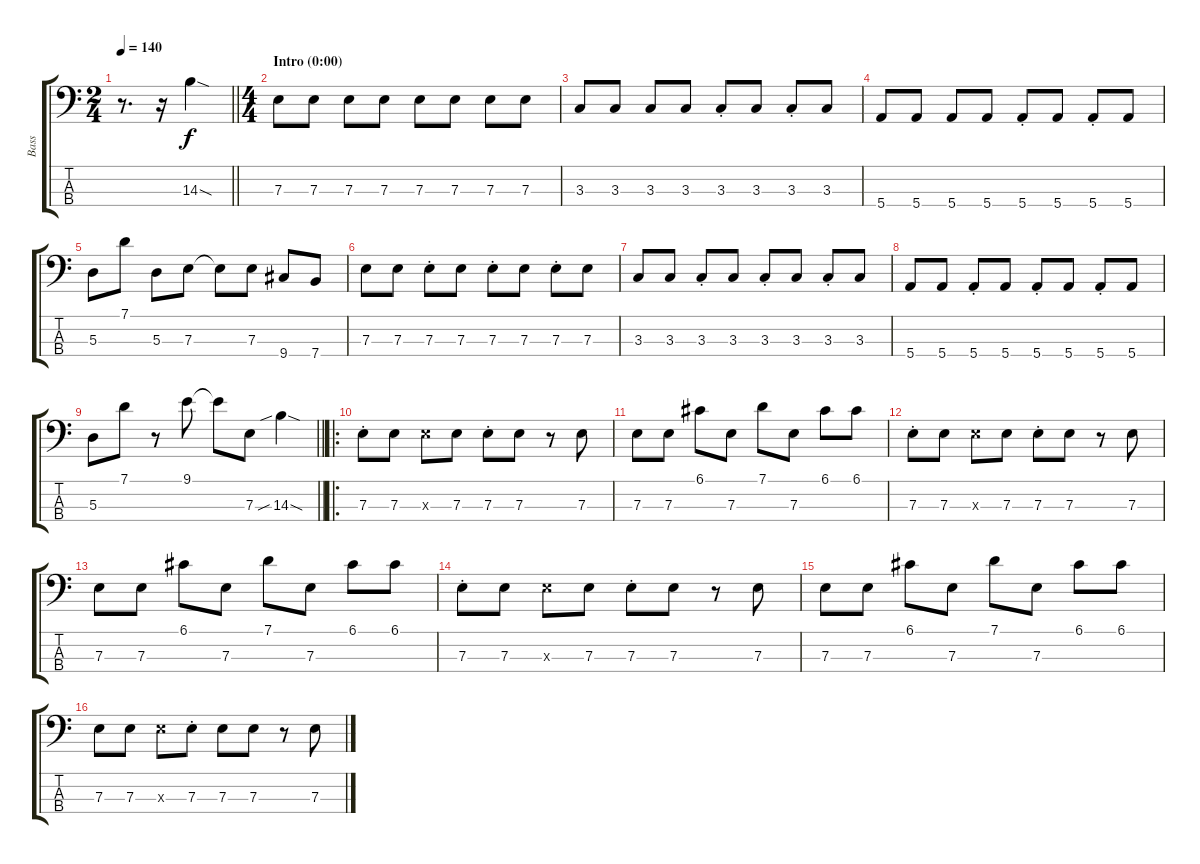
\track ("Bass" "Bass") {instrument electricbassfinger}
\staff {score tabs}
\tuning (G2 D2 A1 E1) {hide}
\ts (2 4)
\tempo 140
\clef f4
\barLineRight lightlight
\ks c
r.8{d dy f instrument electricbassfinger} r.16 14.3{sod}.4 |
\ts (4 4)
\section ("" "Intro (0:00)")
7.3.8 7.3.8 7.3.8 7.3.8 7.3.8 7.3.8 7.3.8 7.3.8 |
3.3.8 3.3.8 3.3.8 3.3.8 3.3{st}.8 3.3.8 3.3{st}.8 3.3.8 |
5.4.8 5.4.8 5.4.8 5.4.8 5.4{st}.8 5.4.8 5.4{st}.8 5.4.8 |
5.3.8 7.1.8 5.3.8 7.3.8 7.3{t}.8 7.3.8 9.4.8 7.4.8 |
7.3.8 7.3.8 7.3{st}.8 7.3.8 7.3{st}.8 7.3.8 7.3{st}.8 7.3.8 |
3.3.8 3.3.8 3.3{st}.8 3.3.8 3.3{st}.8 3.3.8 3.3{st}.8 3.3.8 |
5.4.8 5.4.8 5.4{st}.8 5.4.8 5.4{st}.8 5.4.8 5.4{st}.8 5.4.8 |
\barLineRight lightlight
5.3.8 7.1.8 r.8 9.1.8 9.1{t}.8 7.3.8 14.3{sib sod}.4 |
\ro
7.3{st}.8 7.3.8 7.3{x}.8 7.3.8 7.3{st}.8 7.3.8 r.8 7.3.8 |
7.3.8 7.3.8 6.1.8 7.3.8 7.1.8 7.3.8 6.1.8 6.1.8 |
7.3{st}.8 7.3.8 7.3{x}.8 7.3.8 7.3{st}.8 7.3.8 r.8 7.3.8 |
7.3.8 7.3.8 6.1.8 7.3.8 7.1.8 7.3.8 6.1.8 6.1.8 |
7.3{st}.8 7.3.8 7.3{x}.8 7.3.8 7.3{st}.8 7.3.8 r.8 7.3.8 |
7.3.8 7.3.8 6.1.8 7.3.8 7.1.8 7.3.8 6.1.8 6.1.8 |
7.3.8 7.3.8 7.3{x}.8 7.3{st}.8 7.3.8 7.3.8 r.8 7.3.8
